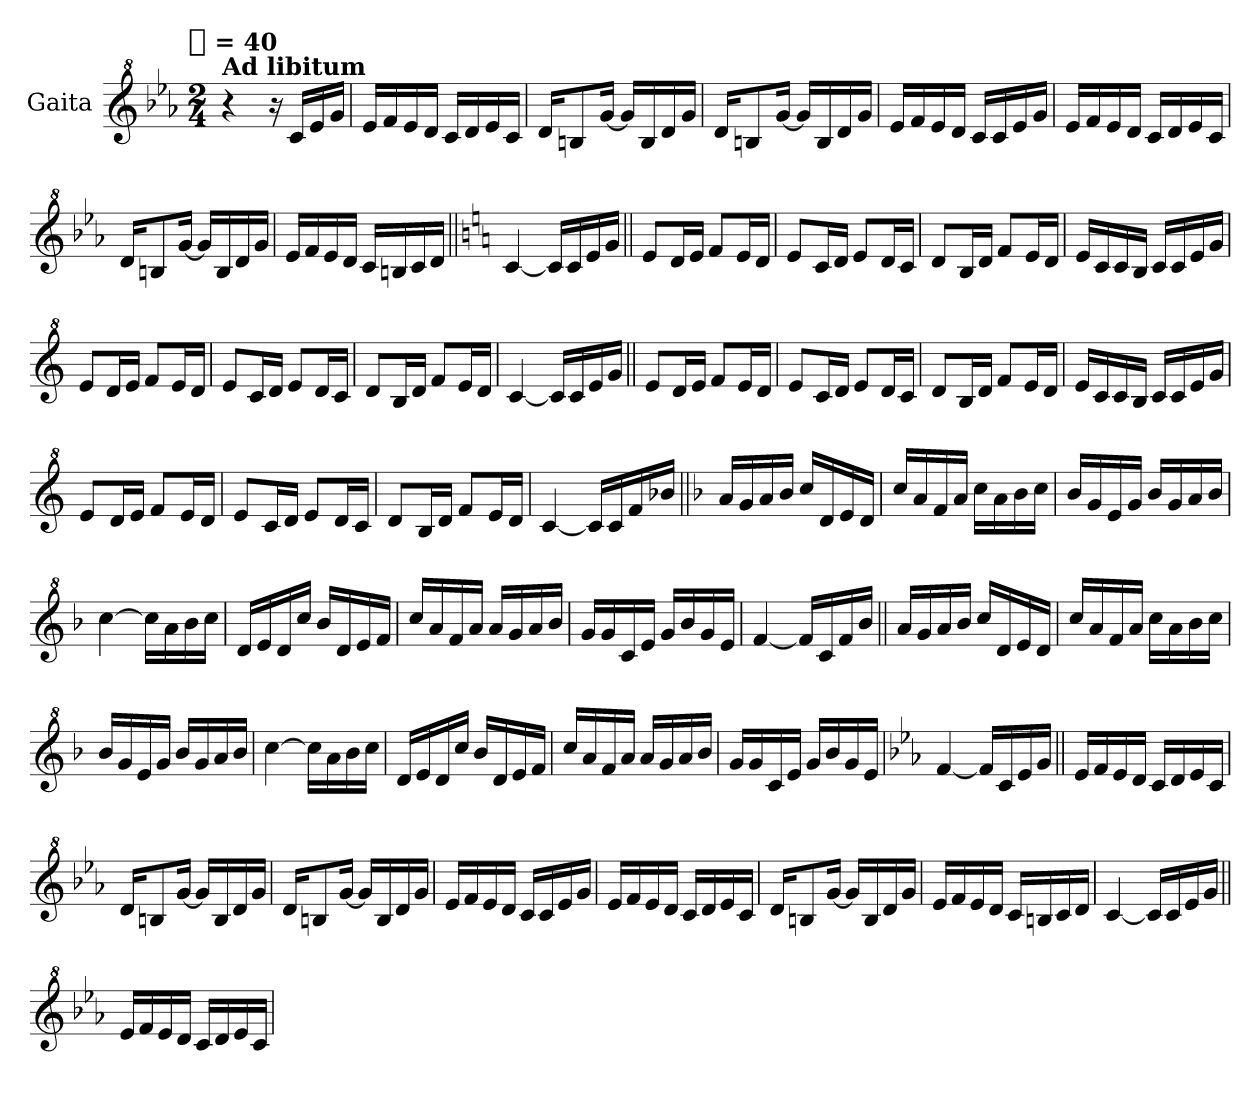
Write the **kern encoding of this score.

**kern
*part1
*staff1
*I"Gaita
*clefG^2
*k[b-e-a-]
*E-:
!!LO:TX:omd:t=[quarter] = 40
*M2/4
*MM40
=1
!LO:TX:a:B:t=Ad libitum
4r
16r
16ccLL
16ee-
16ggJJ
=
16ee-LL
16ff
16ee-
16ddJJ
16ccLL
16dd
16ee-
16ccJJ
=
16ddKL
8bn
[16ggJk
16ggLL]
16b
16dd
16ggJJ
=
16ddKL
8bn
[16ggJk
16ggLL]
16b
16dd
16ggJJ
=
16ee-LL
16ff
16ee-
16ddJJ
16ccLL
16cc
16ee-
16ggJJ
=
16ee-LL
16ff
16ee-
16ddJJ
16ccLL
16dd
16ee-
16ccJJ
=
16ddKL
8bn
[16ggJk
16ggLL]
16b
16dd
16ggJJ
=
16ee-LL
16ff
16ee-
16ddJJ
16ccLL
16bn
16cc
16ddJJ
=||
*k[]
*C:
*MM110
[4cc
16ccLL]
16cc
16ee
16ggJJ
=||
8eeL
16ddL
16eeJJ
8ffL
16eeL
16ddJJ
=
8eeL
16ccL
16ddJJ
8eeL
16ddL
16ccJJ
=
8ddL
16bL
16ddJJ
8ffL
16eeL
16ddJJ
=
16eeLL
16cc
16cc
16bJJ
16ccLL
16cc
16ee
16ggJJ
=
8eeL
16ddL
16eeJJ
8ffL
16eeL
16ddJJ
=
8eeL
16ccL
16ddJJ
8eeL
16ddL
16ccJJ
=
8ddL
16bL
16ddJJ
8ffL
16eeL
16ddJJ
=
[4cc
16ccLL]
16cc
16ee
16ggJJ
=||
8eeL
16ddL
16eeJJ
8ffL
16eeL
16ddJJ
=
8eeL
16ccL
16ddJJ
8eeL
16ddL
16ccJJ
=
8ddL
16bL
16ddJJ
8ffL
16eeL
16ddJJ
=
16eeLL
16cc
16cc
16bJJ
16ccLL
16cc
16ee
16ggJJ
=
8eeL
16ddL
16eeJJ
8ffL
16eeL
16ddJJ
=
8eeL
16ccL
16ddJJ
8eeL
16ddL
16ccJJ
=
8ddL
16bL
16ddJJ
8ffL
16eeL
16ddJJ
=
[4cc
16ccLL]
16cc
16ff
16bb-XJJ
=||
*k[b-]
*F:
16aaLL
16gg
16aa
16bb-JJ
16cccLL
16dd
16ee
16ddJJ
=
16cccLL
16aa
16ff
16aaJJ
16cccLL
16aa
16bb-
16cccJJ
=
16bb-LL
16gg
16ee
16ggJJ
16bb-LL
16gg
16aa
16bb-JJ
=
[4ccc
16cccLL]
16aa
16bb-
16cccJJ
=
16ddLL
16ee
16dd
16cccJJ
16bb-LL
16dd
16ee
16ffJJ
=
16cccLL
16aa
16ff
16aaJJ
16aaLL
16gg
16aa
16bb-JJ
=
16ggLL
16gg
16cc
16eeJJ
16ggLL
16bb-
16gg
16eeJJ
=
[4ff
16ffLL]
16cc
16ff
16bb-JJ
=||
16aaLL
16gg
16aa
16bb-JJ
16cccLL
16dd
16ee
16ddJJ
=
16cccLL
16aa
16ff
16aaJJ
16cccLL
16aa
16bb-
16cccJJ
=
16bb-LL
16gg
16ee
16ggJJ
16bb-LL
16gg
16aa
16bb-JJ
=
[4ccc
16cccLL]
16aa
16bb-
16cccJJ
=
16ddLL
16ee
16dd
16cccJJ
16bb-LL
16dd
16ee
16ffJJ
=
16cccLL
16aa
16ff
16aaJJ
16aaLL
16gg
16aa
16bb-JJ
=
16ggLL
16gg
16cc
16eeJJ
16ggLL
16bb-
16gg
16eeJJ
=
*k[b-e-a-]
*E-:
[4ff
16ffLL]
16cc
16ee-
16ggJJ
=||
16ee-LL
16ff
16ee-
16ddJJ
16ccLL
16dd
16ee-
16ccJJ
=
16ddKL
8bn
[16ggJk
16ggLL]
16b
16dd
16ggJJ
=
16ddKL
8bn
[16ggJk
16ggLL]
16b
16dd
16ggJJ
=
16ee-LL
16ff
16ee-
16ddJJ
16ccLL
16cc
16ee-
16ggJJ
=
16ee-LL
16ff
16ee-
16ddJJ
16ccLL
16dd
16ee-
16ccJJ
=
16ddKL
8bn
[16ggJk
16ggLL]
16b
16dd
16ggJJ
=
16ee-LL
16ff
16ee-
16ddJJ
16ccLL
16bn
16cc
16ddJJ
=
[4cc
16ccLL]
16cc
16ee-
16ggJJ
=||
16ee-LL
16ff
16ee-
16ddJJ
16ccLL
16dd
16ee-
16ccJJ
=
*-
